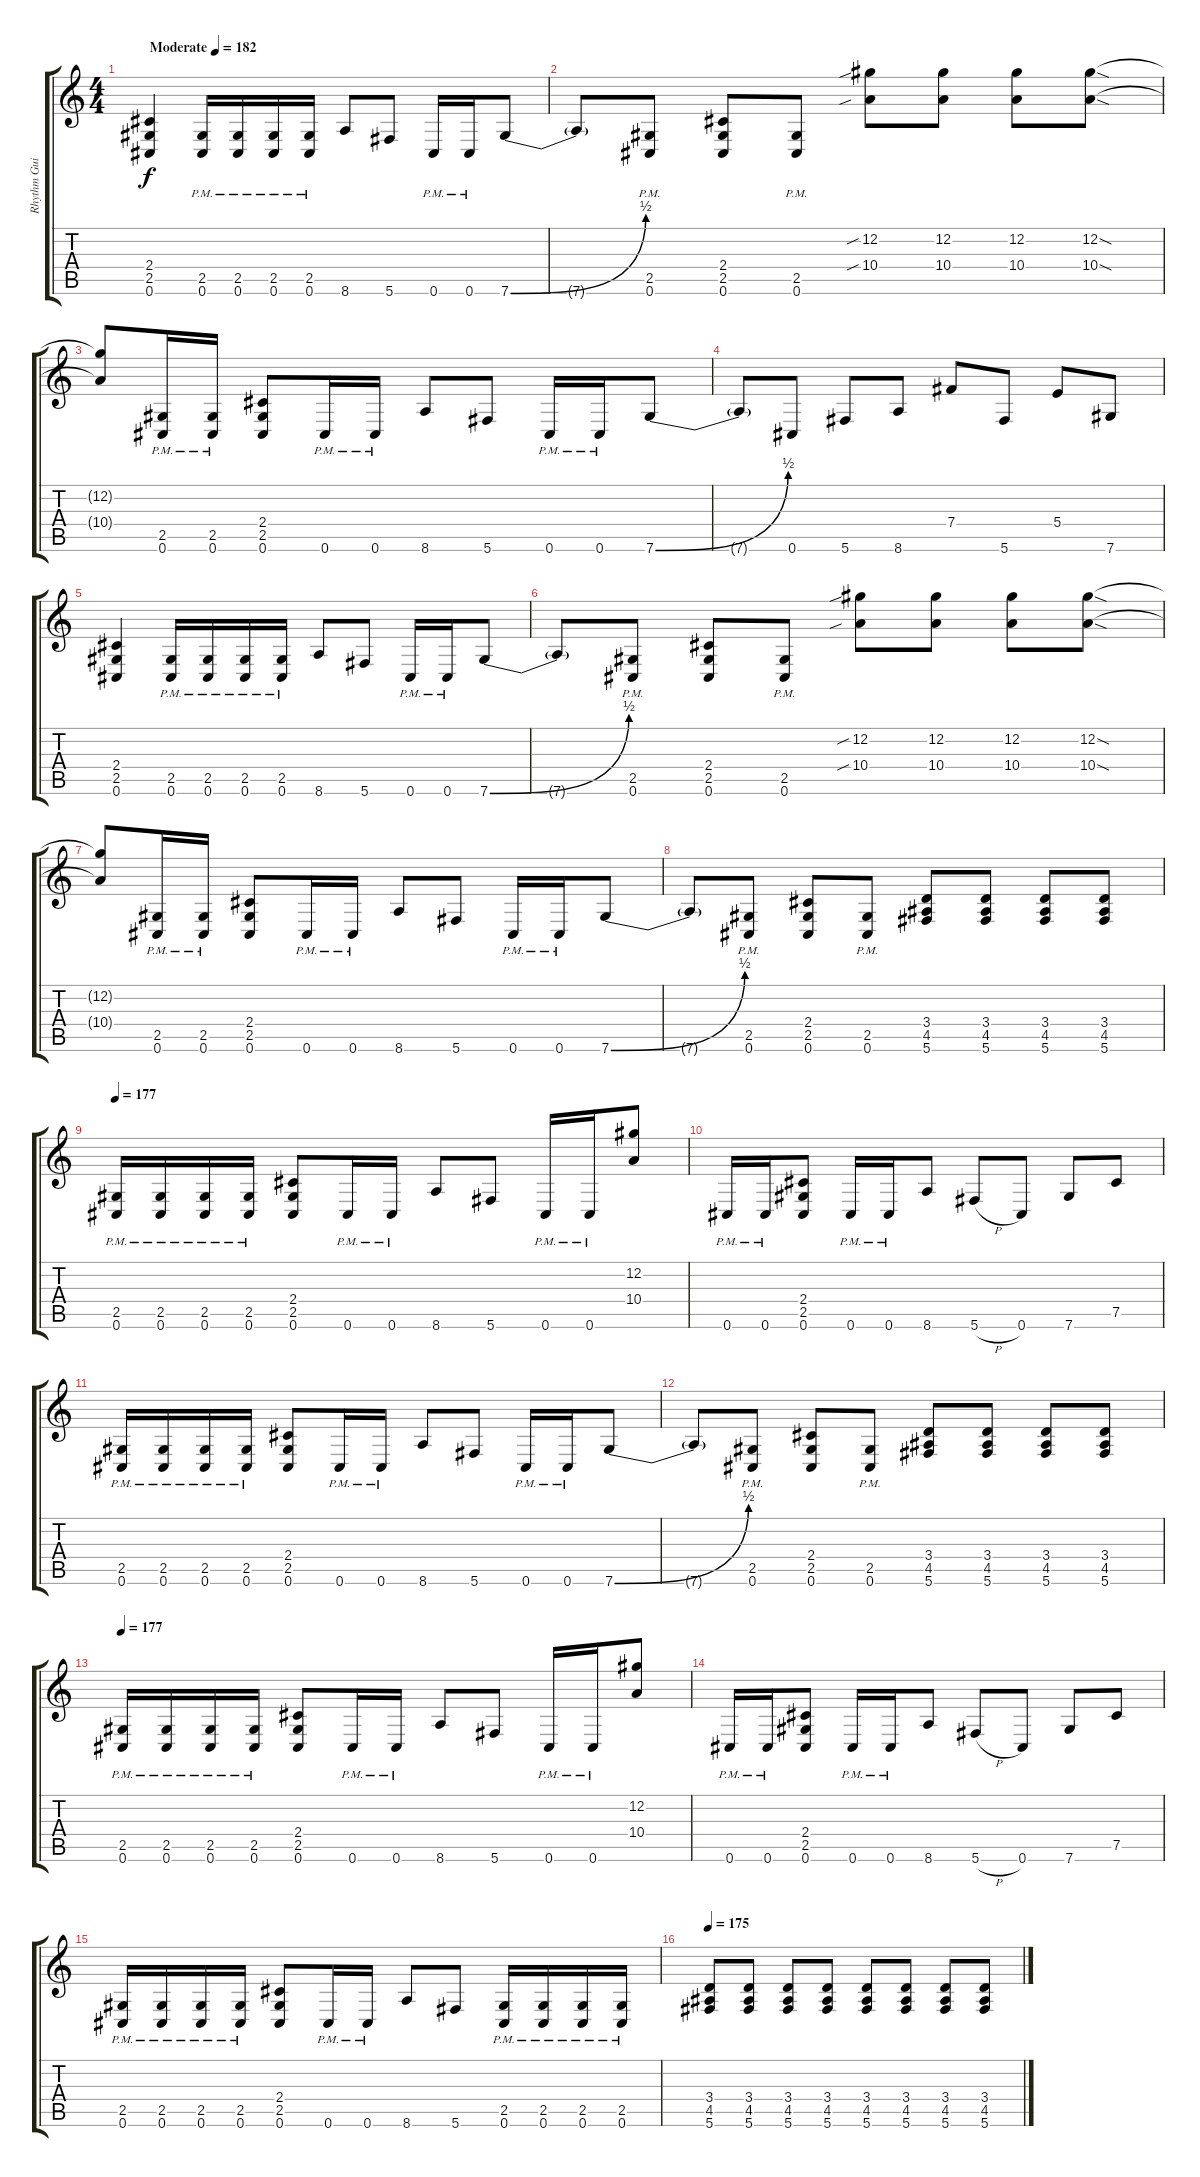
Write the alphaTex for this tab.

\track ("Rhythm Guitar 1" "Rhythm Gui") {instrument distortionguitar}
\staff {score tabs}
\tuning (Db4 Ab3 E3 B2 Gb2 Db2) {hide}
\ts (4 4)
\tempo (182 "Moderate")
\clef g2
\ks c
(2.4 2.5 0.6).4{dy f instrument distortionguitar} (2.5{pm} 0.6{pm}).16 (2.5{pm} 0.6{pm}).16 (2.5{pm} 0.6{pm}).16 (2.5{pm} 0.6{pm}).16 8.6.8 5.6.8 0.6{pm}.16 0.6{pm}.16 7.6{be (bend 0 0 60 2)}.8 |
7.6{t}.8 (2.5{pm} 0.6{pm}).8 (2.4 2.5 0.6).8 (2.5{pm} 0.6{pm}).8 (12.2{sib} 10.4{sib}).8 (12.2 10.4).8 (12.2 10.4).8 (12.2{sod} 10.4{sod}).8 |
(12.2{t} 10.4{t}).8 (2.5{pm} 0.6{pm}).16 (2.5{pm} 0.6{pm}).16 (2.4 2.5 0.6).8 0.6{pm}.16 0.6{pm}.16 8.6.8 5.6.8 0.6{pm}.16 0.6{pm}.16 7.6{be (bend 0 0 60 2)}.8 |
7.6{t}.8 0.6.8 5.6.8 8.6.8 7.4.8 5.6.8 5.4.8 7.6.8 |
(2.4 2.5 0.6).4 (2.5{pm} 0.6{pm}).16 (2.5{pm} 0.6{pm}).16 (2.5{pm} 0.6{pm}).16 (2.5{pm} 0.6{pm}).16 8.6.8 5.6.8 0.6{pm}.16 0.6{pm}.16 7.6{be (bend 0 0 60 2)}.8 |
7.6{t}.8 (2.5{pm} 0.6{pm}).8 (2.4 2.5 0.6).8 (2.5{pm} 0.6{pm}).8 (12.2{sib} 10.4{sib}).8 (12.2 10.4).8 (12.2 10.4).8 (12.2{sod} 10.4{sod}).8 |
(12.2{t} 10.4{t}).8 (2.5{pm} 0.6{pm}).16 (2.5{pm} 0.6{pm}).16 (2.4 2.5 0.6).8 0.6{pm}.16 0.6{pm}.16 8.6.8 5.6.8 0.6{pm}.16 0.6{pm}.16 7.6{be (bend 0 0 60 2)}.8 |
7.6{t}.8 (2.5{pm} 0.6{pm}).8 (2.4 2.5 0.6).8 (2.5{pm} 0.6{pm}).8 (3.4 4.5 5.6).8 (3.4 4.5 5.6).8 (3.4 4.5 5.6).8 (3.4 4.5 5.6).8 |
\tempo 177
(2.5{pm} 0.6{pm}).16 (2.5{pm} 0.6{pm}).16 (2.5{pm} 0.6{pm}).16 (2.5{pm} 0.6{pm}).16 (2.4 2.5 0.6).8 0.6{pm}.16 0.6{pm}.16 8.6.8 5.6.8 0.6{pm}.16 0.6{pm}.16 (12.2 10.4).8 |
0.6{pm}.16 0.6{pm}.16 (2.4 2.5 0.6).8 0.6{pm}.16 0.6{pm}.16 8.6.8 5.6{h}.8 0.6.8 7.6.8 7.5.8 |
(2.5{pm} 0.6{pm}).16 (2.5{pm} 0.6{pm}).16 (2.5{pm} 0.6{pm}).16 (2.5{pm} 0.6{pm}).16 (2.4 2.5 0.6).8 0.6{pm}.16 0.6{pm}.16 8.6.8 5.6.8 0.6{pm}.16 0.6{pm}.16 7.6{be (bend 0 0 60 2)}.8 |
7.6{t}.8 (2.5{pm} 0.6{pm}).8 (2.4 2.5 0.6).8 (2.5{pm} 0.6{pm}).8 (3.4 4.5 5.6).8 (3.4 4.5 5.6).8 (3.4 4.5 5.6).8 (3.4 4.5 5.6).8 |
\tempo 177
(2.5{pm} 0.6{pm}).16 (2.5{pm} 0.6{pm}).16 (2.5{pm} 0.6{pm}).16 (2.5{pm} 0.6{pm}).16 (2.4 2.5 0.6).8 0.6{pm}.16 0.6{pm}.16 8.6.8 5.6.8 0.6{pm}.16 0.6{pm}.16 (12.2 10.4).8 |
0.6{pm}.16 0.6{pm}.16 (2.4 2.5 0.6).8 0.6{pm}.16 0.6{pm}.16 8.6.8 5.6{h}.8 0.6.8 7.6.8 7.5.8 |
(2.5{pm} 0.6{pm}).16 (2.5{pm} 0.6{pm}).16 (2.5{pm} 0.6{pm}).16 (2.5{pm} 0.6{pm}).16 (2.4 2.5 0.6).8 0.6{pm}.16 0.6{pm}.16 8.6.8 5.6.8 (2.5{pm} 0.6{pm}).16 (2.5{pm} 0.6{pm}).16 (2.5{pm} 0.6{pm}).16 (2.5{pm} 0.6{pm}).16 |
\tempo 175
(3.4 4.5 5.6).8{volume 13} (3.4 4.5 5.6).8 (3.4 4.5 5.6).8 (3.4 4.5 5.6).8 (3.4 4.5 5.6).8 (3.4 4.5 5.6).8 (3.4 4.5 5.6).8 (3.4 4.5 5.6).8
